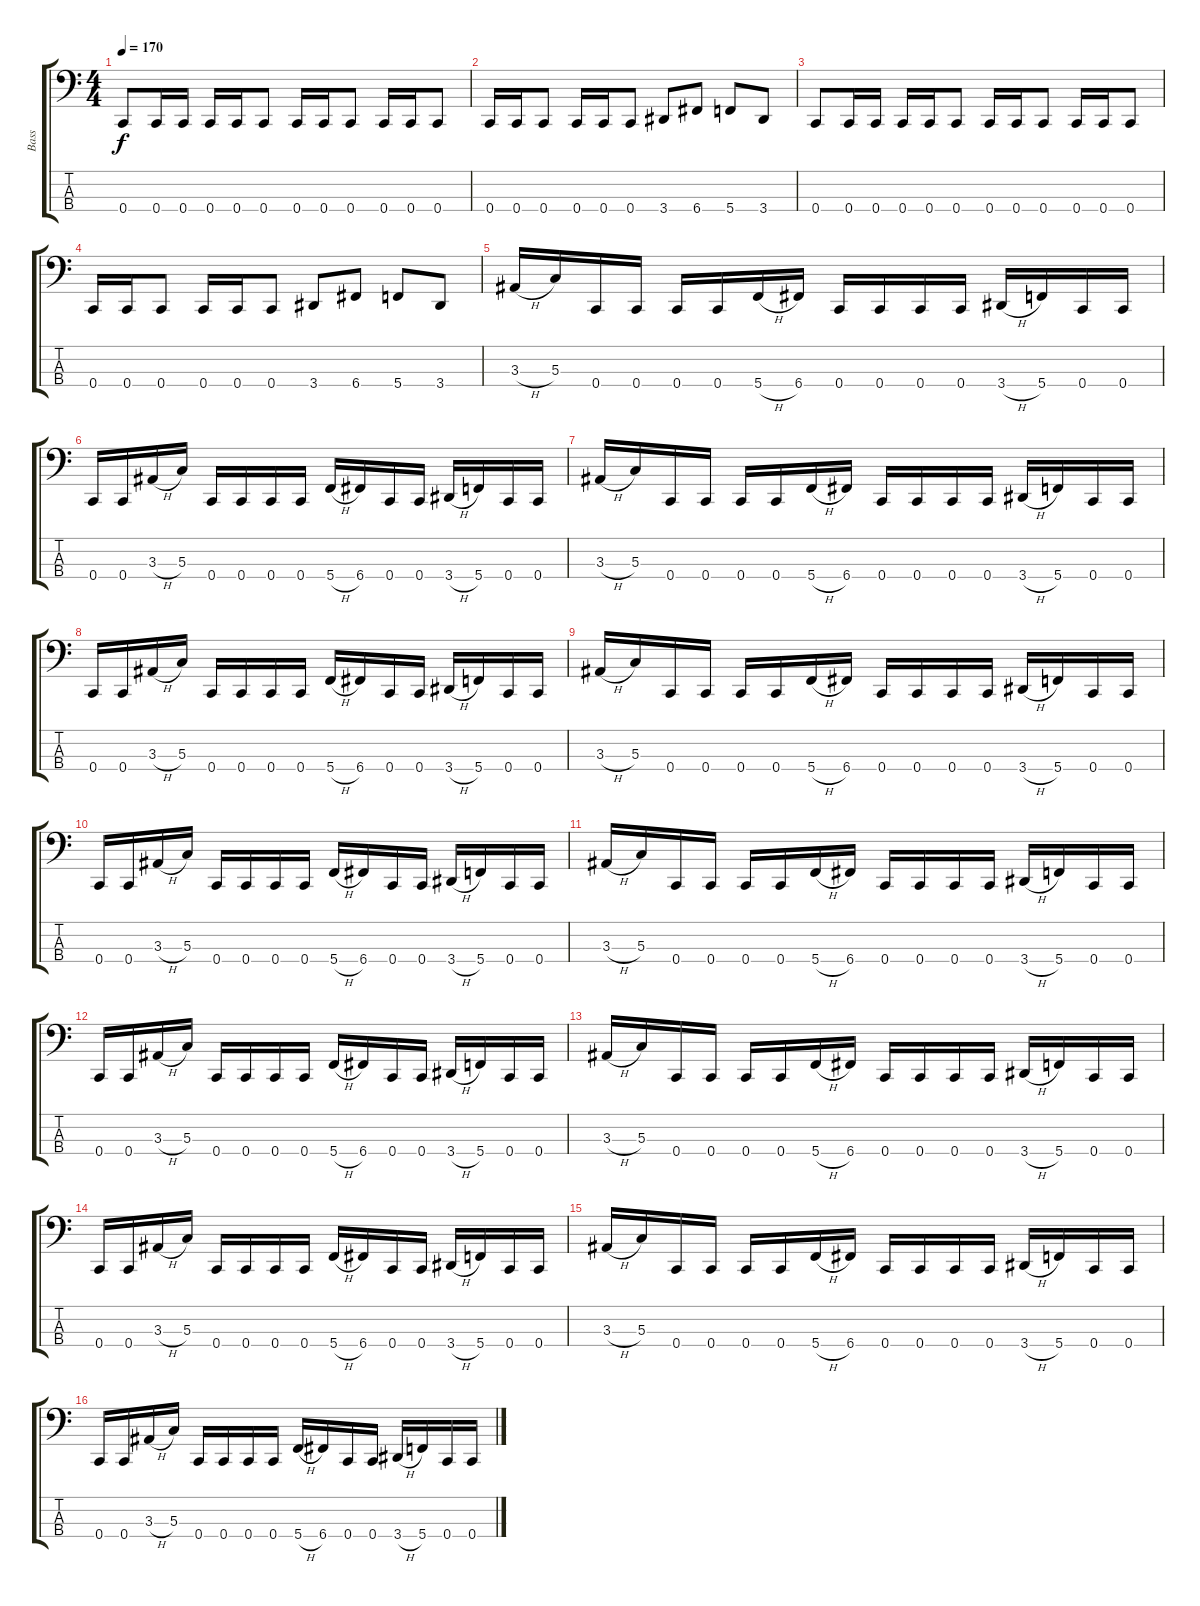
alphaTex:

\track ("Bass" "Bass") {instrument electricbasspick}
\staff {score tabs}
\tuning (F2 C2 G1 C1) {hide}
\ts (4 4)
\tempo 170
\clef f4
\ks c
0.4.8{dy f} 0.4.16 0.4.16 0.4.16 0.4.16 0.4.8 0.4.16 0.4.16 0.4.8 0.4.16 0.4.16 0.4.8 |
0.4.16 0.4.16 0.4.8 0.4.16 0.4.16 0.4.8 3.4.8 6.4.8 5.4.8 3.4.8 |
0.4.8 0.4.16 0.4.16 0.4.16 0.4.16 0.4.8 0.4.16 0.4.16 0.4.8 0.4.16 0.4.16 0.4.8 |
0.4.16 0.4.16 0.4.8 0.4.16 0.4.16 0.4.8 3.4.8 6.4.8 5.4.8 3.4.8 |
\section ("" "")
3.3{h}.16 5.3.16 0.4.16 0.4.16 0.4.16 0.4.16 5.4{h}.16 6.4.16 0.4.16 0.4.16 0.4.16 0.4.16 3.4{h}.16 5.4.16 0.4.16 0.4.16 |
0.4.16 0.4.16 3.3{h}.16 5.3.16 0.4.16 0.4.16 0.4.16 0.4.16 5.4{h}.16 6.4.16 0.4.16 0.4.16 3.4{h}.16 5.4.16 0.4.16 0.4.16 |
3.3{h}.16 5.3.16 0.4.16 0.4.16 0.4.16 0.4.16 5.4{h}.16 6.4.16 0.4.16 0.4.16 0.4.16 0.4.16 3.4{h}.16 5.4.16 0.4.16 0.4.16 |
0.4.16 0.4.16 3.3{h}.16 5.3.16 0.4.16 0.4.16 0.4.16 0.4.16 5.4{h}.16 6.4.16 0.4.16 0.4.16 3.4{h}.16 5.4.16 0.4.16 0.4.16 |
3.3{h}.16 5.3.16 0.4.16 0.4.16 0.4.16 0.4.16 5.4{h}.16 6.4.16 0.4.16 0.4.16 0.4.16 0.4.16 3.4{h}.16 5.4.16 0.4.16 0.4.16 |
0.4.16 0.4.16 3.3{h}.16 5.3.16 0.4.16 0.4.16 0.4.16 0.4.16 5.4{h}.16 6.4.16 0.4.16 0.4.16 3.4{h}.16 5.4.16 0.4.16 0.4.16 |
3.3{h}.16 5.3.16 0.4.16 0.4.16 0.4.16 0.4.16 5.4{h}.16 6.4.16 0.4.16 0.4.16 0.4.16 0.4.16 3.4{h}.16 5.4.16 0.4.16 0.4.16 |
0.4.16 0.4.16 3.3{h}.16 5.3.16 0.4.16 0.4.16 0.4.16 0.4.16 5.4{h}.16 6.4.16 0.4.16 0.4.16 3.4{h}.16 5.4.16 0.4.16 0.4.16 |
3.3{h}.16 5.3.16 0.4.16 0.4.16 0.4.16 0.4.16 5.4{h}.16 6.4.16 0.4.16 0.4.16 0.4.16 0.4.16 3.4{h}.16 5.4.16 0.4.16 0.4.16 |
0.4.16 0.4.16 3.3{h}.16 5.3.16 0.4.16 0.4.16 0.4.16 0.4.16 5.4{h}.16 6.4.16 0.4.16 0.4.16 3.4{h}.16 5.4.16 0.4.16 0.4.16 |
3.3{h}.16 5.3.16 0.4.16 0.4.16 0.4.16 0.4.16 5.4{h}.16 6.4.16 0.4.16 0.4.16 0.4.16 0.4.16 3.4{h}.16 5.4.16 0.4.16 0.4.16 |
0.4.16 0.4.16 3.3{h}.16 5.3.16 0.4.16 0.4.16 0.4.16 0.4.16 5.4{h}.16 6.4.16 0.4.16 0.4.16 3.4{h}.16 5.4.16 0.4.16 0.4.16
